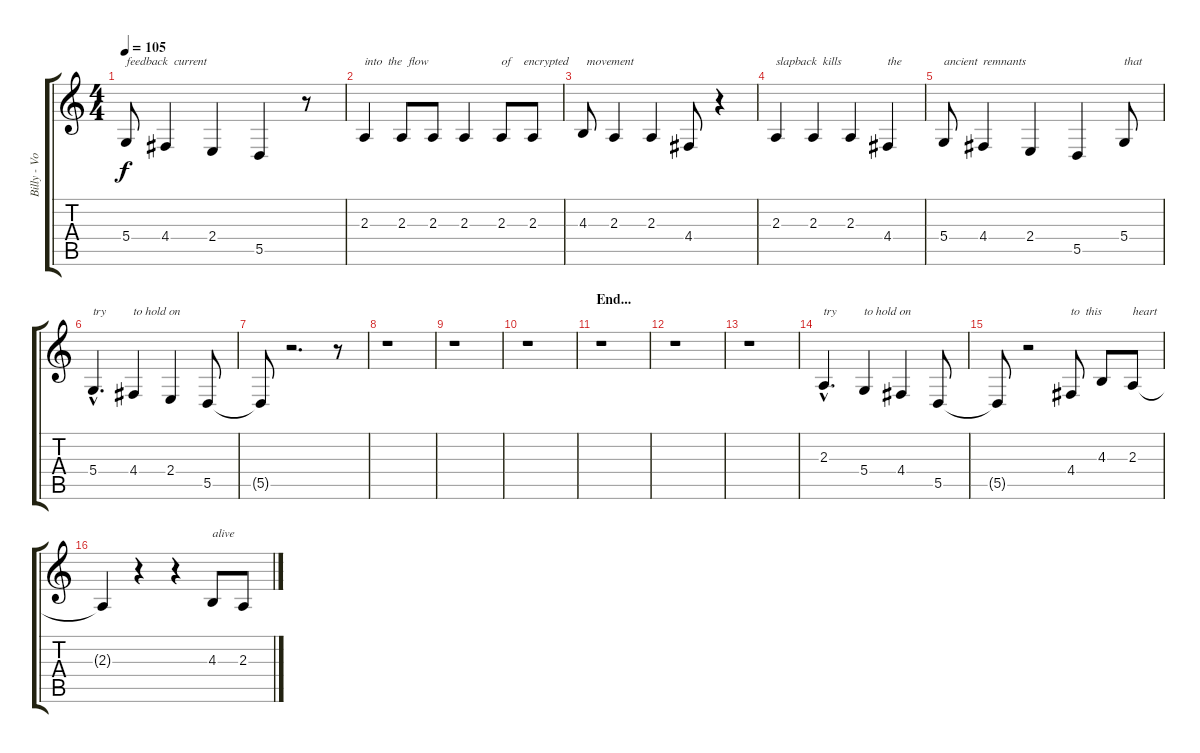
\track ("Billy - Voice" "Billy - Vo") {instrument lead6voice}
\staff {score tabs}
\tuning (E4 B3 G3 D3 A2 E2) {hide}
\ts (4 4)
\tempo 105
\clef g2
\ks c
5.4.8{txt "feedback  current" dy f} 4.4.4 2.4.4 5.5.4 r.8 |
2.3.4{txt "into  the  flow"} 2.3.8 2.3.8 2.3.4 2.3.8{txt "of    encrypted      movement"} 2.3.8 |
4.3.8 2.3.4 2.3.4 4.4.8 r.4 |
2.3.4{txt "slapback  kills  "} 2.3.4 2.3.4 4.4.4{txt "the"} |
5.4.8{txt "ancient  remnants"} 4.4.4 2.4.4 5.5.4 5.4.8{txt "that"} |
5.4{hac}.4{d txt "try "} 4.4.4{txt "to hold on"} 2.4.4 5.5.8 |
5.5{t}.8 r.2{d} r.8 |
r.1 |
r.1 |
r.1 |
\section ("" "End...")
r.1 |
r.1 |
r.1 |
2.3{hac}.4{d txt "try"} 5.4.4{txt "to hold on"} 4.4.4 5.5.8 |
5.5{t}.8 r.2 4.4.8{txt "to  this"} 4.3.8 2.3.8{txt "heart"} |
2.3{t}.4 r.4 r.4 4.3.8{txt "alive"} 2.3.8
